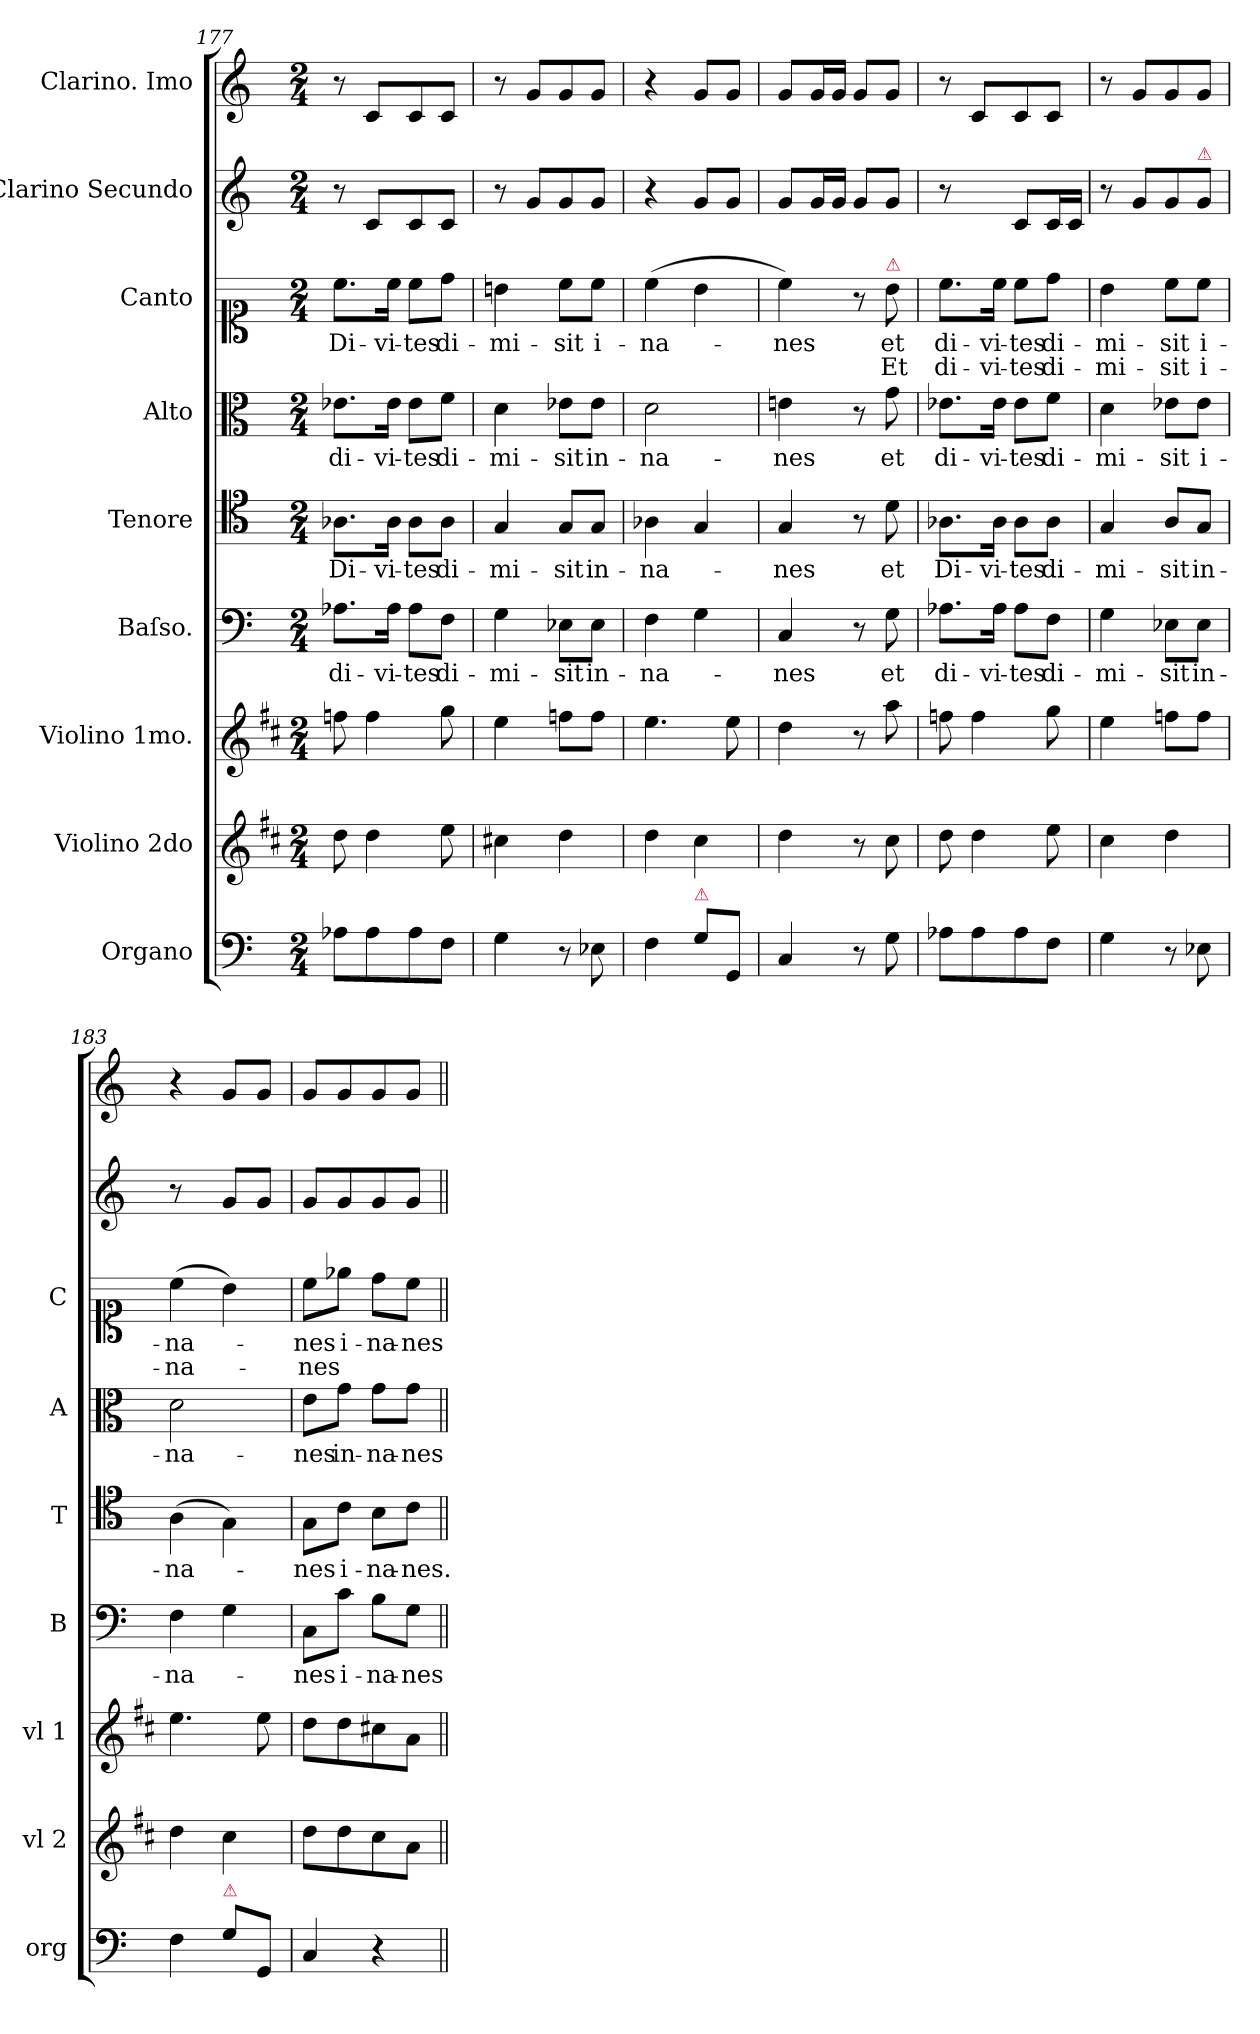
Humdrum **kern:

**kern	**kern	**kern	**kern	**text	**kern	**text	**kern	**text	**kern	**text	**text	**kern	**kern
*part9	*part8	*part7	*part6	*part6	*part5	*part5	*part4	*part4	*part3	*part3	*part3	*part2	*part1
*staff9	*staff8	*staff7	*staff6	*staff6	*staff5	*staff5	*staff4	*staff4	*staff3	*staff3	*staff3	*staff2	*staff1
*I"Organo	*I"Violino 2do	*I"Violino 1mo.	*I"Baſso.	*	*I"Tenore	*	*I"Alto	*	*I"Canto	*	*	*I"Clarino Secundo	*I"Clarino. Imo
*I'org	*I'vl 2	*I'vl 1	*I'B	*	*I'T	*	*I'A	*	*I'C	*	*	*	*
*clefF4	*clefG2	*clefG2	*clefF4	*	*clefC4	*	*clefC3	*	*clefC1	*	*	*clefG2	*clefG2
*	*ITrd1c2	*ITrd1c2	*	*	*	*	*	*	*	*	*	*	*
*k[]	*k[]	*k[]	*k[]	*	*k[]	*	*k[]	*	*k[]	*	*	*k[]	*k[]
*	*C:	*C:	*C:	*	*C:	*	*C:	*	*C:	*	*	*C:	*C:
*M2/4	*M2/4	*M2/4	*M2/4	*	*M2/4	*	*M2/4	*	*M2/4	*	*	*M2/4	*M2/4
=177	=177	=177	=177	=177	=177	=177	=177	=177	=177	=177	=177	=177	=177
8A-X\L	8cc\	8ee-X\	8.A-X\L	di-	8.A-X\L	Di-	8.e-X\L	di-	8.cc\L	Di-	.	8r	8r
8A-\	4cc\	4ee-\	.	.	.	.	.	.	.	.	.	8c/L	8c/L
.	.	.	16A-\Jk	-vi-	16A-\Jk	-vi-	16e-\Jk	-vi-	16cc\Jk	-vi-	.	.	.
8A-\	.	.	8A-\L	-tes	8A-\L	-tes	8e-\L	-tes	8cc\L	-tes	.	8c/	8c/
8F\J	8dd\	8ff\	8F\J	di-	8A-\J	di-	8f\J	di-	8dd\J	di-	.	8c/J	8c/J
=178	=178	=178	=178	=178	=178	=178	=178	=178	=178	=178	=178	=178	=178
4G\	4bn\	4dd\	4G\	-mi-	4G/	-mi-	4d\	-mi-	4bn\	-mi-	.	8r	8r
.	.	.	.	.	.	.	.	.	.	.	.	8g/L	8g/L
8r	4cc\	8ee-X\L	8E-X\L	-sit	8G/L	-sit	8e-X\L	-sit	8cc\L	-sit	.	8g/	8g/
8E-X\	.	8ee-\J	8E-\J	in-	8G/J	in-	8e-\J	in-	8cc\J	i-	.	8g/J	8g/J
=179	=179	=179	=179	=179	=179	=179	=179	=179	=179	=179	=179	=179	=179
4F\	4cc\	4.dd\	4F\	-na-	4A-X\	-na-	2d\	-na-	(4cc\	-na-	.	4r	4r
!LO:TX:a:color=crimson:t=⚠	!	!	!	!	!	!	!	!	!	!	!	!	!
8G\L	4b\	.	4G\	.	4G/	.	.	.	4b\	.	.	8g/L	8g/L
8GG/J	.	8dd\	.	.	.	.	.	.	.	.	.	8g/J	8g/J
=180	=180	=180	=180	=180	=180	=180	=180	=180	=180	=180	=180	=180	=180
4C/	4cc\	4cc\	4C/	-nes	4G/	-nes	4en\	-nes	4cc\)	-nes	.	8g/L	8g/L
.	.	.	.	.	.	.	.	.	.	.	.	16g/L	16g/L
.	.	.	.	.	.	.	.	.	.	.	.	16g/JJ	16g/JJ
8r	8r	8r	8r	.	8r	.	8r	.	8r	.	.	8g/L	8g/L
!	!	!	!	!	!	!	!	!	!LO:TX:a:color=crimson:t=⚠	!	!	!	!
!	!	!	!	!LO:LY:i	!	!LO:LY:i	!	!LO:LY:i	!	!LO:LY:i	!	!	!
8G\	8b\	8gg\	8G\	et	8d\	et	8g\	et	8b\	et	Et	8g/J	8g/J
=181	=181	=181	=181	=181	=181	=181	=181	=181	=181	=181	=181	=181	=181
!	!	!	!	!LO:LY:i	!	!LO:LY:i	!	!LO:LY:i	!	!LO:LY:i	!	!LO:N:vis=8	!
8A-X\L	8cc\	8ee-X\	8.A-X\L	di-	8.A-X\L	Di-	8.e-X\L	di-	8.cc\L	di-	di-	4r	8r
8A-\	4cc\	4ee-\	.	.	.	.	.	.	.	.	.	.	8c/L
!	!	!	!	!LO:LY:i	!	!LO:LY:i	!	!LO:LY:i	!	!LO:LY:i	!	!	!
.	.	.	16A-\Jk	-vi-	16A-\Jk	-vi-	16e-\Jk	-vi-	16cc\Jk	-vi-	-vi-	.	.
!	!	!	!	!LO:LY:i	!	!LO:LY:i	!	!LO:LY:i	!	!LO:LY:i	!	!	!
8A-\	.	.	8A-\L	-tes	8A-\L	-tes	8e-\L	-tes	8cc\L	-tes	-tes	8c/L	8c/
!	!	!	!	!LO:LY:i	!	!LO:LY:i	!	!LO:LY:i	!	!LO:LY:i	!	!	!
8F\J	8dd\	8ff\	8F\J	di-	8A-\J	di-	8f\J	di-	8dd\J	di-	di-	16c/L	8c/J
.	.	.	.	.	.	.	.	.	.	.	.	16c/JJ	.
=182	=182	=182	=182	=182	=182	=182	=182	=182	=182	=182	=182	=182	=182
!	!	!	!	!LO:LY:i	!	!LO:LY:i	!	!LO:LY:i	!	!LO:LY:i	!	!	!
4G\	4b\	4dd\	4G\	-mi-	4G/	-mi-	4d\	-mi-	4b\	-mi-	-mi-	8r	8r
.	.	.	.	.	.	.	.	.	.	.	.	8g/L	8g/L
!	!	!	!	!LO:LY:i	!	!LO:LY:i	!	!LO:LY:i	!	!LO:LY:i	!	!	!
8r	4cc\	8ee-X\L	8E-X\L	-sit	8A/L	-sit	8e-X\L	-sit	8cc\L	-sit	-sit	8g/	8g/
!	!	!	!	!	!	!	!	!	!	!	!	!LO:TX:a:color=crimson:t=⚠	!
!	!	!	!	!LO:LY:i	!	!LO:LY:i	!	!LO:LY:i	!	!LO:LY:i	!	!	!
8E-X\	.	8ee-\J	8E-\J	in-	8G/J	in-	8e-\J	i-	8cc\J	i-	i-	8g/J	8g/J
=183	=183	=183	=183	=183	=183	=183	=183	=183	=183	=183	=183	=183	=183
!	!	!	!	!LO:LY:i	!	!LO:LY:i	!	!LO:LY:i	!	!LO:LY:i	!	!LO:N:vis=8	!
4F\	4cc\	4.dd\	4F\	-na-	(4A\	-na-	2d\	-na-	(4cc\	-na-	-na-	4r	4r
!LO:TX:a:color=crimson:t=⚠	!	!	!	!	!	!	!	!	!	!	!	!	!
8G\L	4b\	.	4G\	.	4G\)	.	.	.	4b\)	.	.	8g/L	8g/L
8GG/J	.	8dd\	.	.	.	.	.	.	.	.	.	8g/J	8g/J
=184	=184	=184	=184	=184	=184	=184	=184	=184	=184	=184	=184	=184	=184
!	!	!	!	!LO:LY:i	!	!LO:LY:i	!	!LO:LY:i	!	!LO:LY:i	!	!	!
4C/	8cc\L	8cc\L	8C\L	-nes	8G\L	-nes	8e\L	-nes	8cc\L	-nes	-nes	8g/L	8g/L
.	8cc\	8cc\	8c\J	i-	8c\J	i-	8g\J	in-	8ee-X\J	i-	.	8g/	8g/
4r	8b\	8bn\	8B\L	-na-	8B\L	-na-	8g\L	-na-	8dd\L	-na-	.	8g/	8g/
.	8g\J	8g\J	8G\J	-nes	8c\J	-nes.	8g\J	-nes	8cc\J	-nes	.	8g/J	8g/J
=||	=||	=||	=||	=||	=||	=||	=||	=||	=||	=||	=||	=||	=||
*-	*-	*-	*-	*-	*-	*-	*-	*-	*-	*-	*-	*-	*-
